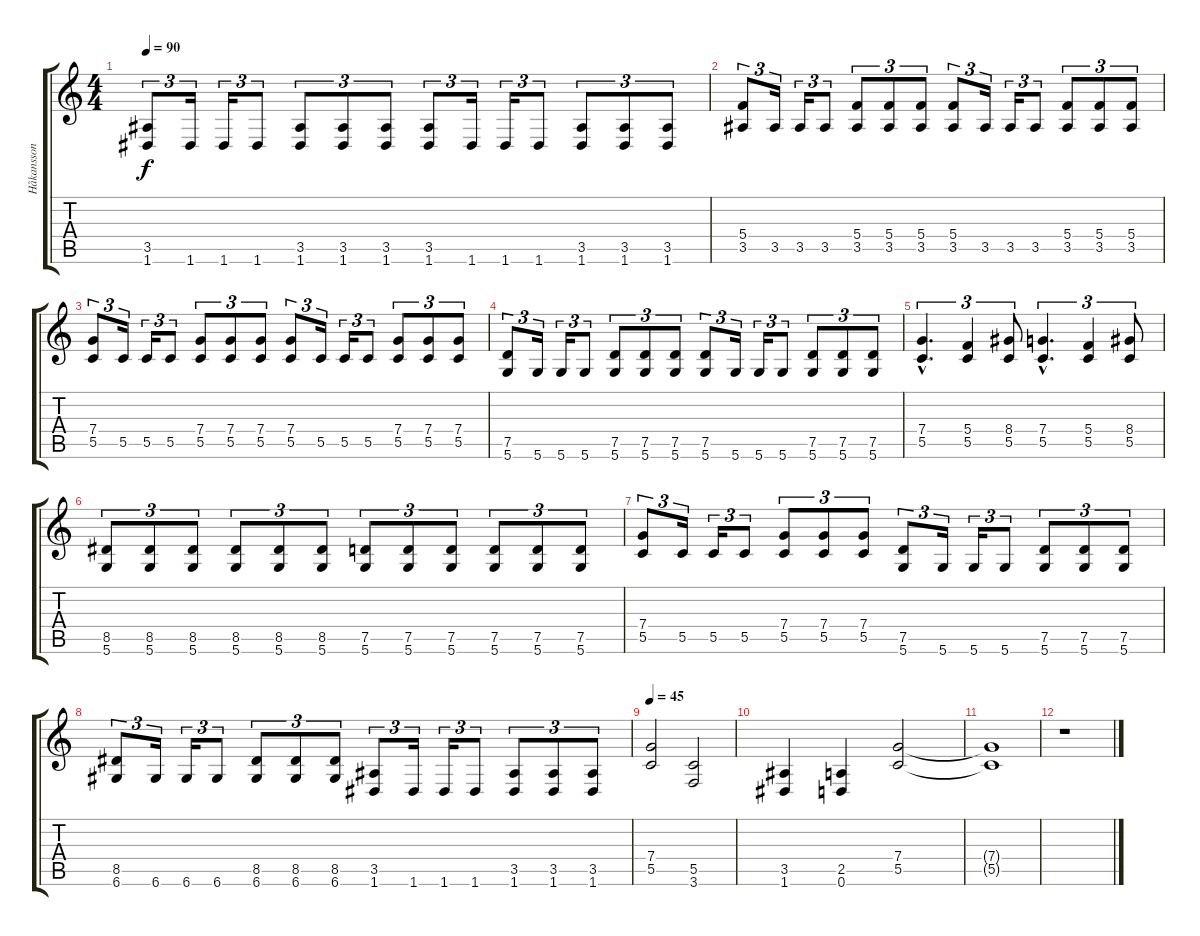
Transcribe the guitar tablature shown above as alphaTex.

\track ("Håkansson" "Håkansson") {instrument distortionguitar}
\staff {score tabs}
\tuning (D4 A3 F3 C3 G2 D2) {hide}
\ts (4 4)
\tempo 90
\clef g2
\ks c
(3.5 1.6).8{tu (3 2) dy f} 1.6.16{tu (3 2)} 1.6.16{tu (3 2)} 1.6.8{tu (3 2)} (3.5 1.6).8{tu (3 2)} (3.5 1.6).8{tu (3 2)} (3.5 1.6).8{tu (3 2)} (3.5 1.6).8{tu (3 2)} 1.6.16{tu (3 2)} 1.6.16{tu (3 2)} 1.6.8{tu (3 2)} (3.5 1.6).8{tu (3 2)} (3.5 1.6).8{tu (3 2)} (3.5 1.6).8{tu (3 2)} |
(5.4 3.5).8{tu (3 2)} 3.5.16{tu (3 2)} 3.5.16{tu (3 2)} 3.5.8{tu (3 2)} (5.4 3.5).8{tu (3 2)} (5.4 3.5).8{tu (3 2)} (5.4 3.5).8{tu (3 2)} (5.4 3.5).8{tu (3 2)} 3.5.16{tu (3 2)} 3.5.16{tu (3 2)} 3.5.8{tu (3 2)} (5.4 3.5).8{tu (3 2)} (5.4 3.5).8{tu (3 2)} (5.4 3.5).8{tu (3 2)} |
(7.4 5.5).8{tu (3 2)} 5.5.16{tu (3 2)} 5.5.16{tu (3 2)} 5.5.8{tu (3 2)} (7.4 5.5).8{tu (3 2)} (7.4 5.5).8{tu (3 2)} (7.4 5.5).8{tu (3 2)} (7.4 5.5).8{tu (3 2)} 5.5.16{tu (3 2)} 5.5.16{tu (3 2)} 5.5.8{tu (3 2)} (7.4 5.5).8{tu (3 2)} (7.4 5.5).8{tu (3 2)} (7.4 5.5).8{tu (3 2)} |
(7.5 5.6).8{tu (3 2)} 5.6.16{tu (3 2)} 5.6.16{tu (3 2)} 5.6.8{tu (3 2)} (7.5 5.6).8{tu (3 2)} (7.5 5.6).8{tu (3 2)} (7.5 5.6).8{tu (3 2)} (7.5 5.6).8{tu (3 2)} 5.6.16{tu (3 2)} 5.6.16{tu (3 2)} 5.6.8{tu (3 2)} (7.5 5.6).8{tu (3 2)} (7.5 5.6).8{tu (3 2)} (7.5 5.6).8{tu (3 2)} |
(7.4{hac} 5.5{hac}).4{d tu (3 2)} (5.4 5.5).4{tu (3 2)} (8.4 5.5).8{tu (3 2)} (7.4{hac} 5.5{hac}).4{d tu (3 2)} (5.4 5.5).4{tu (3 2)} (8.4 5.5).8{tu (3 2)} |
(8.5 5.6).8{tu (3 2)} (8.5 5.6).8{tu (3 2)} (8.5 5.6).8{tu (3 2)} (8.5 5.6).8{tu (3 2)} (8.5 5.6).8{tu (3 2)} (8.5 5.6).8{tu (3 2)} (7.5 5.6).8{tu (3 2)} (7.5 5.6).8{tu (3 2)} (7.5 5.6).8{tu (3 2)} (7.5 5.6).8{tu (3 2)} (7.5 5.6).8{tu (3 2)} (7.5 5.6).8{tu (3 2)} |
(7.4 5.5).8{tu (3 2)} 5.5.16{tu (3 2)} 5.5.16{tu (3 2)} 5.5.8{tu (3 2)} (7.4 5.5).8{tu (3 2)} (7.4 5.5).8{tu (3 2)} (7.4 5.5).8{tu (3 2)} (7.5 5.6).8{tu (3 2)} 5.6.16{tu (3 2)} 5.6.16{tu (3 2)} 5.6.8{tu (3 2)} (7.5 5.6).8{tu (3 2)} (7.5 5.6).8{tu (3 2)} (7.5 5.6).8{tu (3 2)} |
(8.5 6.6).8{tu (3 2)} 6.6.16{tu (3 2)} 6.6.16{tu (3 2)} 6.6.8{tu (3 2)} (8.5 6.6).8{tu (3 2)} (8.5 6.6).8{tu (3 2)} (8.5 6.6).8{tu (3 2)} (3.5 1.6).8{tu (3 2)} 1.6.16{tu (3 2)} 1.6.16{tu (3 2)} 1.6.8{tu (3 2)} (3.5 1.6).8{tu (3 2)} (3.5 1.6).8{tu (3 2)} (3.5 1.6).8{tu (3 2)} |
\tempo 45
(7.4 5.5).2 (5.5 3.6).2 |
(3.5 1.6).4 (2.5 0.6).4 (7.4 5.5).2 |
(7.4{t} 5.5{t}).1 |
r.1
